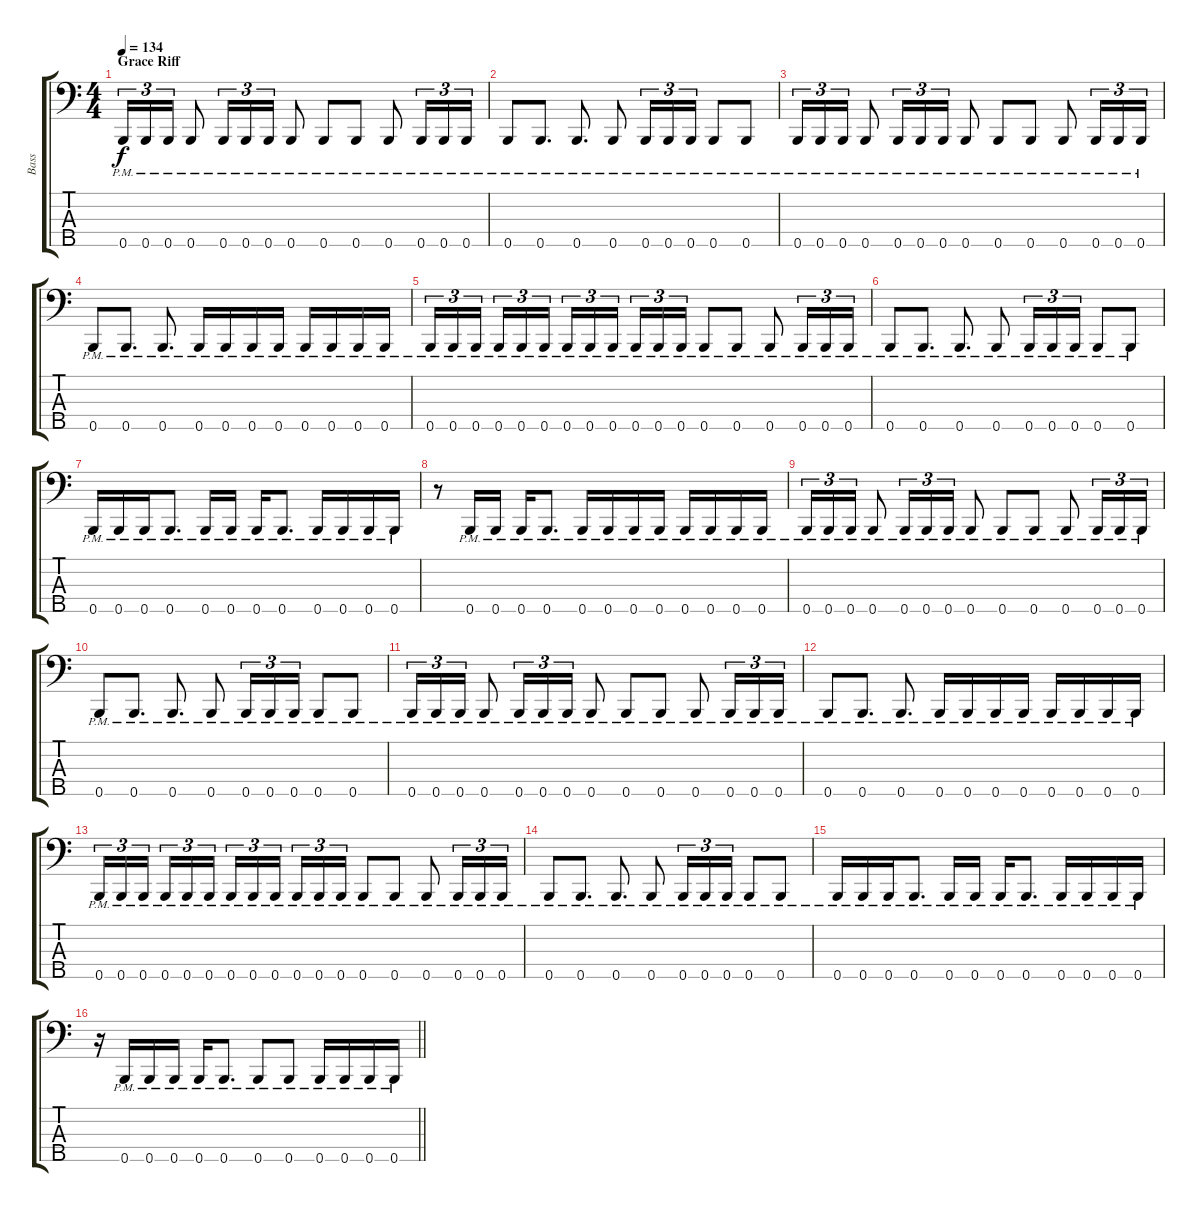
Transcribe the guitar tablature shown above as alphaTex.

\track ("Bass" "Bass") {instrument electricbasspick}
\staff {score tabs}
\tuning (Gb2 E2 B1 Gb1 B0) {hide}
\ts (4 4)
\section ("" "Grace Riff")
\tempo 134
\clef f4
\ks c
0.5{pm}.16{tu (3 2) dy f} 0.5{pm}.16{tu (3 2)} 0.5{pm}.16{tu (3 2)} 0.5{pm}.8 0.5{pm}.16{tu (3 2)} 0.5{pm}.16{tu (3 2)} 0.5{pm}.16{tu (3 2)} 0.5{pm}.8 0.5{pm}.8 0.5{pm}.8 0.5{pm}.8 0.5{pm}.16{tu (3 2)} 0.5{pm}.16{tu (3 2)} 0.5{pm}.16{tu (3 2)} |
0.5{pm}.8 0.5{pm}.8{d} 0.5{pm}.8{d} 0.5{pm}.8 0.5{pm}.16{tu (3 2)} 0.5{pm}.16{tu (3 2)} 0.5{pm}.16{tu (3 2)} 0.5{pm}.8 0.5{pm}.8 |
0.5{pm}.16{tu (3 2)} 0.5{pm}.16{tu (3 2)} 0.5{pm}.16{tu (3 2)} 0.5{pm}.8 0.5{pm}.16{tu (3 2)} 0.5{pm}.16{tu (3 2)} 0.5{pm}.16{tu (3 2)} 0.5{pm}.8 0.5{pm}.8 0.5{pm}.8 0.5{pm}.8 0.5{pm}.16{tu (3 2)} 0.5{pm}.16{tu (3 2)} 0.5{pm}.16{tu (3 2)} |
0.5{pm}.8 0.5{pm}.8{d} 0.5{pm}.8{d} 0.5{pm}.16 0.5{pm}.16 0.5{pm}.16 0.5{pm}.16 0.5{pm}.16 0.5{pm}.16 0.5{pm}.16 0.5{pm}.16 |
0.5{pm}.16{tu (3 2)} 0.5{pm}.16{tu (3 2)} 0.5{pm}.16{tu (3 2) beam splitsecondary} 0.5{pm}.16{tu (3 2)} 0.5{pm}.16{tu (3 2)} 0.5{pm}.16{tu (3 2)} 0.5{pm}.16{tu (3 2)} 0.5{pm}.16{tu (3 2)} 0.5{pm}.16{tu (3 2) beam splitsecondary} 0.5{pm}.16{tu (3 2)} 0.5{pm}.16{tu (3 2)} 0.5{pm}.16{tu (3 2)} 0.5{pm}.8 0.5{pm}.8 0.5{pm}.8 0.5{pm}.16{tu (3 2)} 0.5{pm}.16{tu (3 2)} 0.5{pm}.16{tu (3 2)} |
0.5{pm}.8 0.5{pm}.8{d} 0.5{pm}.8{d} 0.5{pm}.8 0.5{pm}.16{tu (3 2)} 0.5{pm}.16{tu (3 2)} 0.5{pm}.16{tu (3 2)} 0.5{pm}.8 0.5{pm}.8 |
0.5{pm}.16 0.5{pm}.16 0.5{pm}.16 0.5{pm}.8{d} 0.5{pm}.16 0.5{pm}.16 0.5{pm}.16 0.5{pm}.8{d} 0.5{pm}.16 0.5{pm}.16 0.5{pm}.16 0.5{pm}.16 |
r.8 0.5{pm}.16 0.5{pm}.16 0.5{pm}.16 0.5{pm}.8{d} 0.5{pm}.16 0.5{pm}.16 0.5{pm}.16 0.5{pm}.16 0.5{pm}.16 0.5{pm}.16 0.5{pm}.16 0.5{pm}.16 |
0.5{pm}.16{tu (3 2)} 0.5{pm}.16{tu (3 2)} 0.5{pm}.16{tu (3 2)} 0.5{pm}.8 0.5{pm}.16{tu (3 2)} 0.5{pm}.16{tu (3 2)} 0.5{pm}.16{tu (3 2)} 0.5{pm}.8 0.5{pm}.8 0.5{pm}.8 0.5{pm}.8 0.5{pm}.16{tu (3 2)} 0.5{pm}.16{tu (3 2)} 0.5{pm}.16{tu (3 2)} |
0.5{pm}.8 0.5{pm}.8{d} 0.5{pm}.8{d} 0.5{pm}.8 0.5{pm}.16{tu (3 2)} 0.5{pm}.16{tu (3 2)} 0.5{pm}.16{tu (3 2)} 0.5{pm}.8 0.5{pm}.8 |
0.5{pm}.16{tu (3 2)} 0.5{pm}.16{tu (3 2)} 0.5{pm}.16{tu (3 2)} 0.5{pm}.8 0.5{pm}.16{tu (3 2)} 0.5{pm}.16{tu (3 2)} 0.5{pm}.16{tu (3 2)} 0.5{pm}.8 0.5{pm}.8 0.5{pm}.8 0.5{pm}.8 0.5{pm}.16{tu (3 2)} 0.5{pm}.16{tu (3 2)} 0.5{pm}.16{tu (3 2)} |
0.5{pm}.8 0.5{pm}.8{d} 0.5{pm}.8{d} 0.5{pm}.16 0.5{pm}.16 0.5{pm}.16 0.5{pm}.16 0.5{pm}.16 0.5{pm}.16 0.5{pm}.16 0.5{pm}.16 |
0.5{pm}.16{tu (3 2)} 0.5{pm}.16{tu (3 2)} 0.5{pm}.16{tu (3 2) beam splitsecondary} 0.5{pm}.16{tu (3 2)} 0.5{pm}.16{tu (3 2)} 0.5{pm}.16{tu (3 2)} 0.5{pm}.16{tu (3 2)} 0.5{pm}.16{tu (3 2)} 0.5{pm}.16{tu (3 2) beam splitsecondary} 0.5{pm}.16{tu (3 2)} 0.5{pm}.16{tu (3 2)} 0.5{pm}.16{tu (3 2)} 0.5{pm}.8 0.5{pm}.8 0.5{pm}.8 0.5{pm}.16{tu (3 2)} 0.5{pm}.16{tu (3 2)} 0.5{pm}.16{tu (3 2)} |
0.5{pm}.8 0.5{pm}.8{d} 0.5{pm}.8{d} 0.5{pm}.8 0.5{pm}.16{tu (3 2)} 0.5{pm}.16{tu (3 2)} 0.5{pm}.16{tu (3 2)} 0.5{pm}.8 0.5{pm}.8 |
0.5{pm}.16 0.5{pm}.16 0.5{pm}.16 0.5{pm}.8{d} 0.5{pm}.16 0.5{pm}.16 0.5{pm}.16 0.5{pm}.8{d} 0.5{pm}.16 0.5{pm}.16 0.5{pm}.16 0.5{pm}.16 |
\barLineRight lightlight
r.16 0.5{pm}.16 0.5{pm}.16 0.5{pm}.16 0.5{pm}.16 0.5{pm}.8{d} 0.5{pm}.8 0.5{pm}.8 0.5{pm}.16 0.5{pm}.16 0.5{pm}.16 0.5{pm}.16
